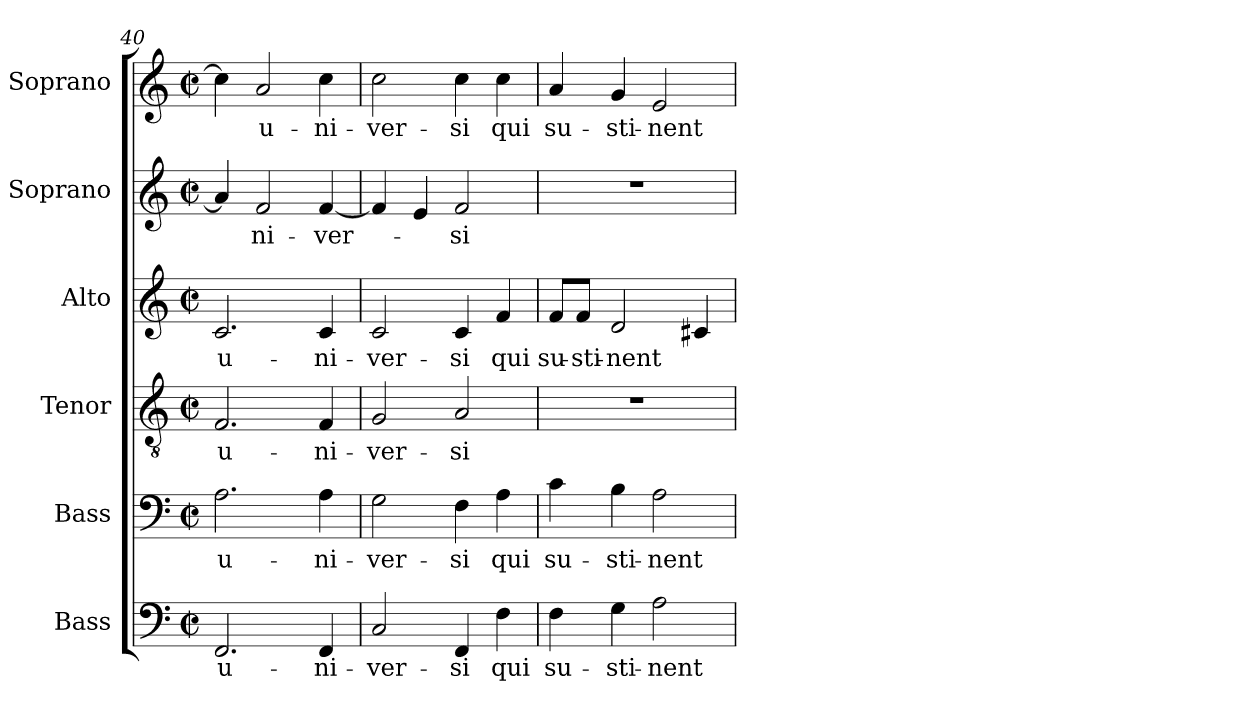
**kern	**text	**kern	**text	**kern	**text	**kern	**text	**kern	**text	**kern	**text
*part6	*part6	*part5	*part5	*part4	*part4	*part3	*part3	*part2	*part2	*part1	*part1
*staff6	*staff6	*staff5	*staff5	*staff4	*staff4	*staff3	*staff3	*staff2	*staff2	*staff1	*staff1
*I"Bass	*	*I"Bass	*	*I"Tenor	*	*I"Alto	*	*I"Soprano	*	*I"Soprano	*
*	*	*	*	*I'Tenor	*	*I'Alto	*	*	*	*	*
*clefF4	*	*clefF4	*	*clefGv2	*	*clefG2	*	*clefG2	*	*clefG2	*
*	*	*	*	*ITrd7c12	*	*	*	*	*	*	*
*k[]	*	*k[]	*	*k[]	*	*k[]	*	*k[]	*	*k[]	*
*C:	*	*C:	*	*C:	*	*C:	*	*C:	*	*C:	*
*M2/2	*	*M2/2	*	*M2/2	*	*M2/2	*	*M2/2	*	*M2/2	*
*met(c|)	*	*met(c|)	*	*met(c|)	*	*met(c|)	*	*met(c|)	*	*met(c|)	*
=40	=40	=40	=40	=40	=40	=40	=40	=40	=40	=40	=40
!	!LO:LY:b:color=#000000	!	!	!	!	!	!	!	!	!	!
!	!	!	!LO:LY:b:color=#000000	!	!	!	!	!	!	!	!
!	!	!	!	!	!LO:LY:b:color=#000000	!	!	!	!	!	!
!	!	!	!	!	!	!	!LO:LY:b:color=#000000	!	!	!	!
2.FFi/	u-	2.Ai\	u-	2.FFi/	u-	2.ci/	u-	4ai/]	.	4cci\]	.
!	!	!	!	!	!	!	!	!	!LO:LY:b:color=#000000	!	!
!	!	!	!	!	!	!	!	!	!	!	!LO:LY:b:color=#000000
.	.	.	.	.	.	.	.	2fi/	-ni-	2ai/	u-
!	!LO:LY:b:color=#000000	!	!	!	!	!	!	!	!	!	!
!	!	!	!LO:LY:b:color=#000000	!	!	!	!	!	!	!	!
!	!	!	!	!	!LO:LY:b:color=#000000	!	!	!	!	!	!
!	!	!	!	!	!	!	!LO:LY:b:color=#000000	!	!	!	!
!	!	!	!	!	!	!	!	!	!LO:LY:b:color=#000000	!	!
!	!	!	!	!	!	!	!	!	!	!	!LO:LY:b:color=#000000
4FFi/	-ni-	4Ai\	-ni-	4FFi/	-ni-	4ci/	-ni-	[<4fi/	-ver-	4cci\	-ni-
=41	=41	=41	=41	=41	=41	=41	=41	=41	=41	=41	=41
!	!LO:LY:b:color=#000000	!	!	!	!	!	!	!	!	!	!
!	!	!	!LO:LY:b:color=#000000	!	!	!	!	!	!	!	!
!	!	!	!	!	!LO:LY:b:color=#000000	!	!	!	!	!	!
!	!	!	!	!	!	!	!LO:LY:b:color=#000000	!	!	!	!
!	!	!	!	!	!	!	!	!	!	!	!LO:LY:b:color=#000000
2Ci/	-ver-	2Gi\	-ver-	2GGi/	-ver-	2ci/	-ver-	4fi/]	.	2cci\	-ver-
.	.	.	.	.	.	.	.	4ei/	.	.	.
!	!LO:LY:b:color=#000000	!	!	!	!	!	!	!	!	!	!
!	!	!	!LO:LY:b:color=#000000	!	!	!	!	!	!	!	!
!	!	!	!	!	!LO:LY:b:color=#000000	!	!	!	!	!	!
!	!	!	!	!	!	!	!LO:LY:b:color=#000000	!	!	!	!
!	!	!	!	!	!	!	!	!	!LO:LY:b:color=#000000	!	!
!	!	!	!	!	!	!	!	!	!	!	!LO:LY:b:color=#000000
4FFi/	-si	4Fi\	-si	2AAi/	-si	4ci/	-si	2fi/	-si	4cci\	-si
!	!LO:LY:b:color=#000000	!	!	!	!	!	!	!	!	!	!
!	!	!	!LO:LY:b:color=#000000	!	!	!	!	!	!	!	!
!	!	!	!	!	!	!	!LO:LY:b:color=#000000	!	!	!	!
!	!	!	!	!	!	!	!	!	!	!	!LO:LY:b:color=#000000
4Fi\	qui	4Ai\	qui	.	.	4fi/	qui	.	.	4cci\	qui
!!LO:LB:g=z
=42	=42	=42	=42	=42	=42	=42	=42	=42	=42	=42	=42
!	!LO:LY:b:color=#000000	!	!	!	!	!	!	!	!	!	!
!	!	!	!LO:LY:b:color=#000000	!	!	!	!	!	!	!	!
!	!	!	!	!	!	!	!LO:LY:b:color=#000000	!	!	!	!
!	!	!	!	!	!	!	!	!	!	!	!LO:LY:b:color=#000000
4Fi\	su-	4ci\	su-	1r	.	8fi/L	su-	1r	.	4ai/	su-
!	!	!	!	!	!	!	!LO:LY:b:color=#000000	!	!	!	!
.	.	.	.	.	.	8fi/J	-sti-	.	.	.	.
!	!LO:LY:b:color=#000000	!	!	!	!	!	!	!	!	!	!
!	!	!	!LO:LY:b:color=#000000	!	!	!	!	!	!	!	!
!	!	!	!	!	!	!	!LO:LY:b:color=#000000	!	!	!	!
!	!	!	!	!	!	!	!	!	!	!	!LO:LY:b:color=#000000
4Gi\	-sti-	4Bi\	-sti-	.	.	2di/	-nent	.	.	4gi/	-sti-
!	!LO:LY:b:color=#000000	!	!	!	!	!	!	!	!	!	!
!	!	!	!LO:LY:b:color=#000000	!	!	!	!	!	!	!	!
!	!	!	!	!	!	!	!	!	!	!	!LO:LY:b:color=#000000
2Ai\	-nent	2Ai\	-nent	.	.	.	.	.	.	2ei/	-nent
.	.	.	.	.	.	4c#Xi/	.	.	.	.	.
=	=	=	=	=	=	=	=	=	=	=	=
*-	*-	*-	*-	*-	*-	*-	*-	*-	*-	*-	*-
